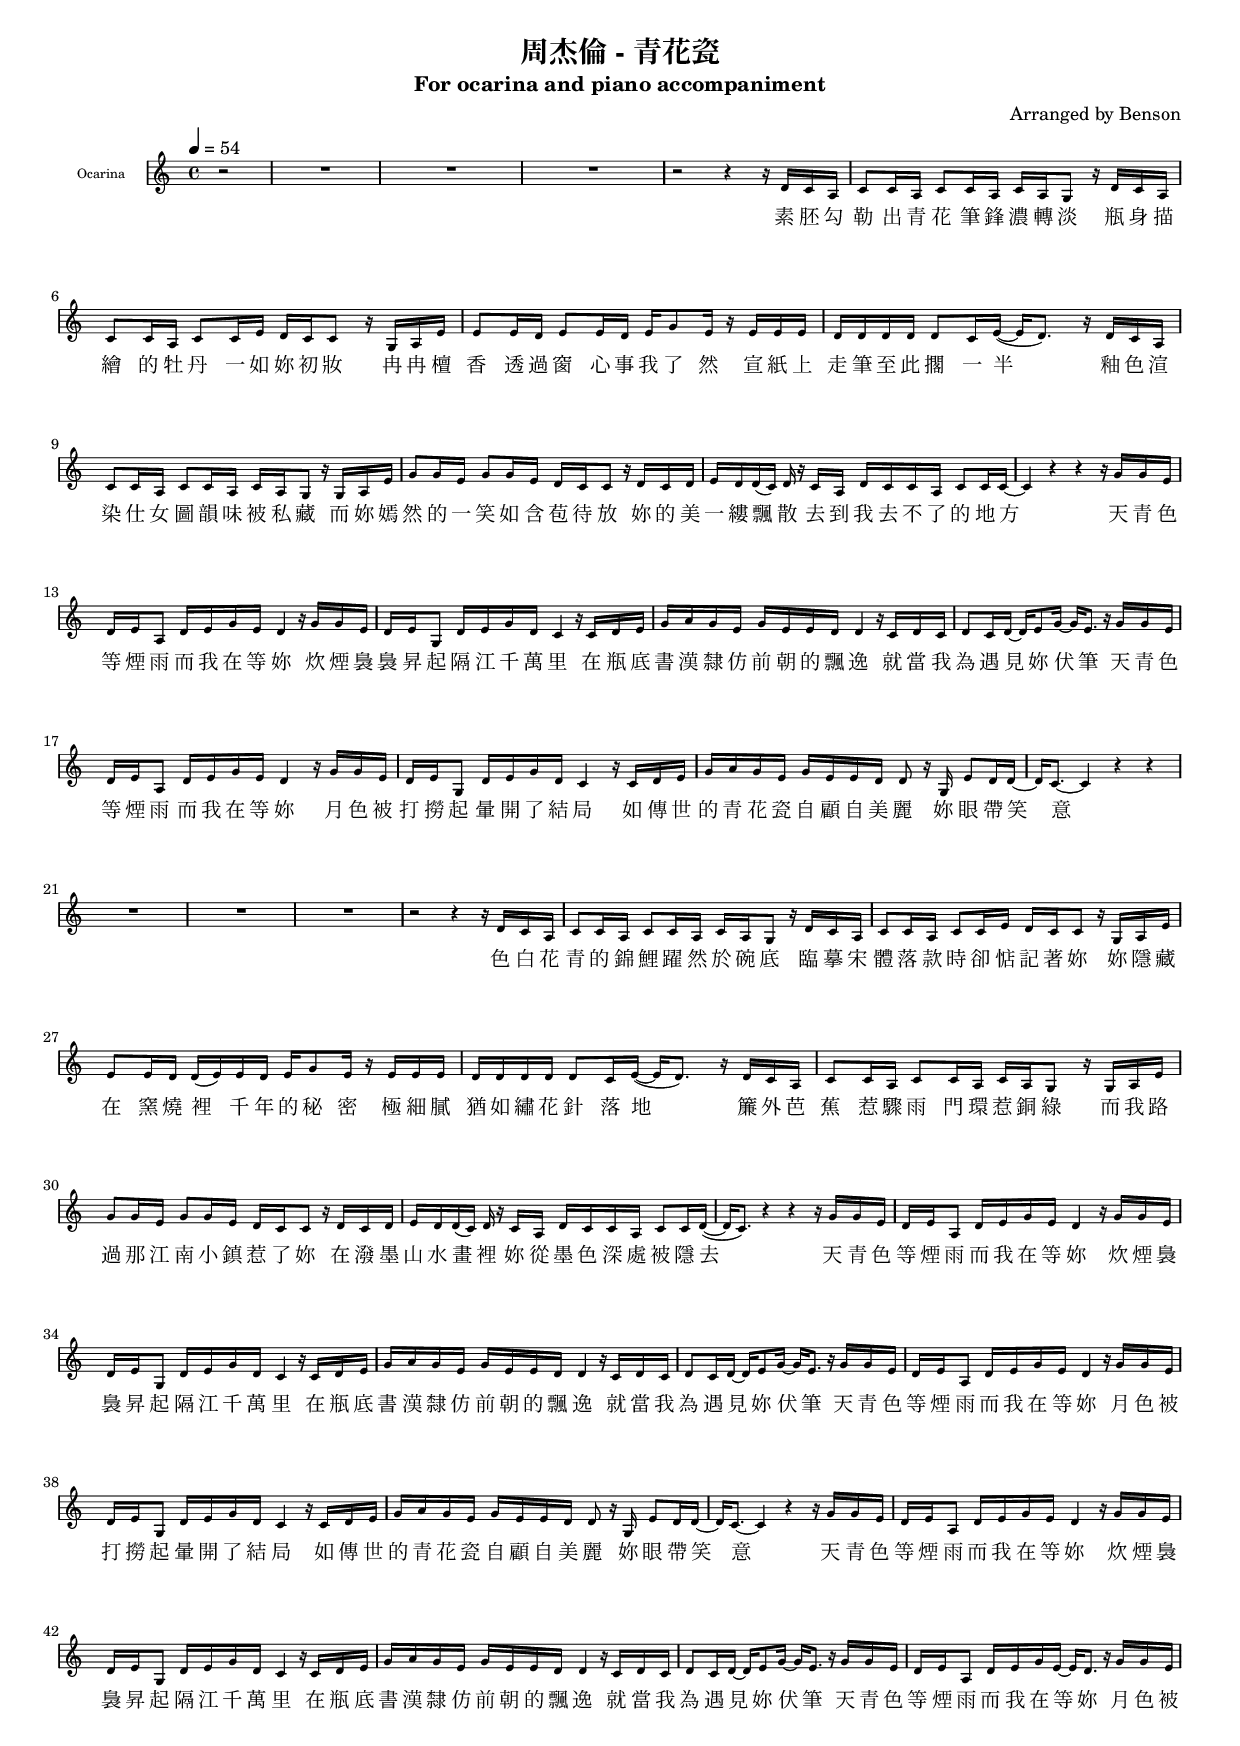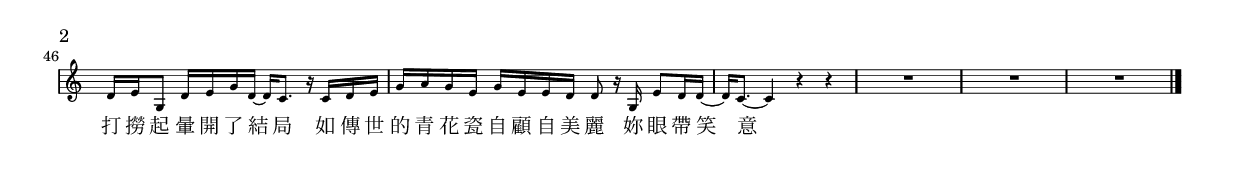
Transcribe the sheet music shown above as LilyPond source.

\version "2.18.2"
#(set-global-staff-size 16)

%%%%%%%%%%%%%%%%%%%%%%%%%%%%%%%%%%%%%%%%%%%%%%%%%%%%%%%%%%%%%%%%%%%%%%%%%%%%%%%%%%%%%%%%%%
%%  http://lsr.di.unimi.it/LSR/Item?id=445

%LSR by Jay Anderson.
%modyfied by Simon Albrecht on March 2014.
%=> http://lilypond.1069038.n5.nabble.com/LSR-445-error-td160662.html

#(define (octave-up m t)
 (let* ((octave (1- t))
      (new-note (ly:music-deep-copy m))
      (new-pitch (ly:make-pitch
        octave
        (ly:pitch-notename (ly:music-property m 'pitch))
        (ly:pitch-alteration (ly:music-property m 'pitch)))))
  (set! (ly:music-property new-note 'pitch) new-pitch)
  new-note))

#(define (octavize-chord elements t)
 (cond ((null? elements) elements)
     ((eq? (ly:music-property (car elements) 'name) 'NoteEvent)
       (cons (car elements)
             (cons (octave-up (car elements) t)
                   (octavize-chord (cdr elements) t))))
     (else (cons (car elements) (octavize-chord (cdr elements ) t)))))

#(define (octavize music t)
 (if (eq? (ly:music-property music 'name) 'EventChord)
       (ly:music-set-property! music 'elements (octavize-chord
(ly:music-property music 'elements) t)))
 music)

makeOctaves = #(define-music-function (parser location arg mus) (integer? ly:music?)
 (music-map (lambda (x) (octavize x arg)) (event-chord-wrap! mus)))
%%%%%%%%%%%%%%%%%%%%%%%%%%%%%%%%%%%%%%%%%%%%%%%%%%%%%%%%%%%%%%%%%%%%%%%%%%%%%%%%%%%%%%%%%%


\header {
  title = "周杰倫 - 青花瓷"
  subtitle = "For ocarina and piano accompaniment"
  arranger = "Arranged by Benson"
}

upper-midi = \relative c' {
  \set Staff.pedalSustainStyle = #'bracket
  \clef treble
  \tempo 4 = 54
  \time 4/4
  \key c \major
  \bar "|."
}

lower-midi = \relative c {
  \set Staff.pedalSustainStyle = #'bracket
  \clef bass
  \time 4/4
  \key c \major
  \bar "|."
}

upper-print = \relative c' {
  \set Staff.pedalSustainStyle = #'bracket
  \set fingeringOrientations = #'(up)
  \clef treble
  \tempo 4 = 54
  \time 4/4
  \key c \major
  \bar "|."
}

lower-print = \relative c {
  \set Staff.pedalSustainStyle = #'bracket
  \clef bass
  \time 4/4
  \key c \major
  \bar "|."
}

dynamics = {
  s1
}

guitarchords = \chordmode {
  % ais1:m
}

lyricsmain = \lyricmode {
  素 胚 勾 勒 出 青 花 筆 鋒 濃 轉 淡
  瓶 身 描 繪 的 牡 丹 一 如 妳 初 妝
  冉 冉 檀 香 透 過 窗 心 事 我 了 然
  宣 紙 上 走 筆 至 此 擱 一 半

  釉 色 渲 染 仕 女 圖 韻 味 被 私 藏
  而 妳 嫣 然 的 一 笑 如 含 苞 待 放
  妳 的 美 一 縷 飄 散 去 到 我 去 不 了 的 地 方

  天 青 色 等 煙 雨 而 我 在 等 妳
  炊 煙 裊 裊 昇 起 隔 江 千 萬 里
  在 瓶 底 書 漢 隸 仿 前 朝 的 飄 逸
  就 當 我 為 遇 見 妳 伏 筆

  天 青 色 等 煙 雨 而 我 在 等 妳
  月 色 被 打 撈 起 暈 開 了 結 局
  如 傳 世 的 青 花 瓷 自 顧 自 美 麗 妳 眼 帶 笑 意

  色 白 花 青 的 錦 鯉 躍 然 於 碗 底
  臨 摹 宋 體 落 款 時 卻 惦 記 著 妳
  妳 隱 藏 在 窯 燒 裡 千 年 的 秘 密
  極 細 膩 猶 如 繡 花 針 落 地

  簾 外 芭 蕉 惹 驟 雨 門 環 惹 銅 綠
  而 我 路 過 那 江 南 小 鎮 惹 了 妳
  在 潑 墨 山 水 畫 裡  妳 從 墨 色 深 處 被 隱 去

  天 青 色 等 煙 雨 而 我 在 等 妳
  炊 煙 裊 裊 昇 起 隔 江 千 萬 里
  在 瓶 底 書 漢 隸 仿 前 朝 的 飄 逸
  就 當 我 為 遇 見 妳 伏 筆

  天 青 色 等 煙 雨 而 我 在 等 妳
  月 色 被 打 撈 起 暈 開 了 結 局
  如 傳 世 的 青 花 瓷 自 顧 自 美 麗
  妳 眼 帶 笑 意

  天 青 色 等 煙 雨 而 我 在 等 妳
  炊 煙 裊 裊 昇 起 隔 江 千 萬 里
  在 瓶 底 書 漢 隸 仿 前 朝 的 飄 逸
  就 當 我 為 遇 見 妳 伏 筆

  天 青 色 等 煙 雨 而 我 在 等 妳
  月 色 被 打 撈 起 暈 開 了 結 局
  如 傳 世 的 青 花 瓷 自 顧 自 美 麗
  妳 眼 帶 笑 意
}

melody-verse = \relative c' {
  r16 d c a c8 c16 a c8 c16 a c a g8
  r16 d' c a c8 c16 a c8 c16 e d c c8
  r16 g a e' e8 e16 d e8 e16 d e g8 e16
  r16 e e e d d d d d8 c16 e~( e d8.)
  r16 d c a c8 c16 a c8 c16 a c a g8
  r16 g a e' g8 g16 e g8 g16 e d c c8
  r16 d c d e d d( c) d r c a d c c a c8 c16 c~ c4 r4 r4
}

melody-verse-two = \relative c' {
  r16 d c a c8 c16 a c8 c16 a c a g8
  r16 d' c a c8 c16 a c8 c16 e d c c8
  r16 g a e' e8 e16 d d( e) e16 d e g8 e16
  r16 e e e d d d d d8 c16 e~( e d8.)
  r16 d c a c8 c16 a c8 c16 a c a g8
  r16 g a e' g8 g16 e g8 g16 e d c c8
  r16 d c d e d d( c) d r c a d c c a c8 c16 d~( d c8.) r4 r4
}

melody-chorus = \relative c'' {
  r16 g16 g e d e a,8 d16 e g e d4
  r16 g g e d e g,8 d'16 e g d c4
  r16 c d e g a g e g e e d d4
  r16 c d c d8 c16 d~ d16 e8 g16~ g e8.
  r16 g16 g e d e a,8 d16 e g e d4
  r16 g g e d e g,8 d'16 e g d c4
  r16 c d e g a g e g e e d d8 r16
  g,16 e'8 d16 d~ d c8.~ c4 r4
}

melody-chorus-two = \relative c'' {
  r16 g16 g e d e a,8 d16 e g e d4
  r16 g g e d e g,8 d'16 e g d c4
  r16 c d e g a g e g e e d d4
  r16 c d c d8 c16 d~ d16 e8 g16~ g e8.
  r16 g16 g e d e a,8 d16 e g e~ e d8.
  r16 g g e d e g,8 d'16 e g d~ d c8.
  r16 c d e g a g e g e e d d8 r16
  g,16 e'8 d16 d~ d c8.~ c4 r4
}

melody = \relative c' {
  \clef treble
  \time 4/4
  \key c \major
  \partial 2
  r2 R1 R1 R1 r2 r4
  \melody-verse
  \melody-chorus
  r4 R1 R1 R1 r2 r4
  \melody-verse-two
  \melody-chorus
  \melody-chorus-two
  r4 R1 R1 R1
  \bar "|."
}


\book {
\score {
  <<
    % \new ChordNames {
      % \guitarchords
    % }
    \new Staff = "melodystaff" <<
      \set Staff.midiInstrument = #"electric guitar (clean)"
      \set Staff.instrumentName = #"Ocarina"
      \set Staff.midiMinimumVolume = #0.9
      \set Staff.midiMaximumVolume = #1
      \new Voice = "melody" {
        \melody
      }
      \context Lyrics = "lyrics" { \lyricsto "melody" { \lyricsmain } }
    >>
    \new PianoStaff <<
      \set Staff.midiInstrument = #"acoustic grand"
      \set Staff.instrumentName = #"Piano"
      \new Staff = "right" {
        \set Staff.midiMinimumVolume = #0.1
        \set Staff.midiMaximumVolume = #0.4
        \upper-midi
      }
      \new Staff = "left" {
        \set Staff.midiMinimumVolume = #0.1
        \set Staff.midiMaximumVolume = #0.4
        \lower-midi
      }
    >>
  >>
  \midi {
    \context {
      \ChordNameVoice \remove Note_performer
    }
  }
}
}
\book {
\score {
  <<
    % \new ChordNames {
      % \set chordChanges = ##t
      % \guitarchords
    % }
    \new Staff = "melodystaff" \with {
      fontSize = #-3
      \override StaffSymbol.staff-space = #(magstep -3)
      \override StaffSymbol.thickness = #(magstep -3)
    }
    <<
      \set Staff.midiInstrument = #"choir aahs"
      \set Staff.instrumentName = #"Ocarina"
      \new Voice = "melody" {
        \melody
      }
      \context Lyrics = "lyrics" { \lyricsto "melody" { \lyricsmain } }
    >>
    \new PianoStaff <<
      \set Staff.midiInstrument = #"acoustic grand"
      \set Staff.instrumentName = #"Piano"
      \new Staff = "right" { \upper-print }
      \new Dynamics = "Dynamics_pf" \dynamics
      \new Staff = "left" { \lower-print }
    >>
  >>
  \layout {
    \context {
      % add the RemoveEmptyStaffContext that erases rest-only staves
      \Staff \RemoveEmptyStaves
    }
    \context {
      % add the RemoveEmptyStaffContext that erases rest-only staves
      \Dynamics \RemoveEmptyStaves
    }
    \context {
      \Score
      % Remove all-rest staves also in the first system
      \override VerticalAxisGroup.remove-first = ##t
      % If only one non-empty staff in a system exists, still print the starting bar
      \override SystemStartBar.collapse-height = #1
    }
    \context {
      \ChordNames
      \override ChordName #'font-size = #-3
    }
  }
}
}

